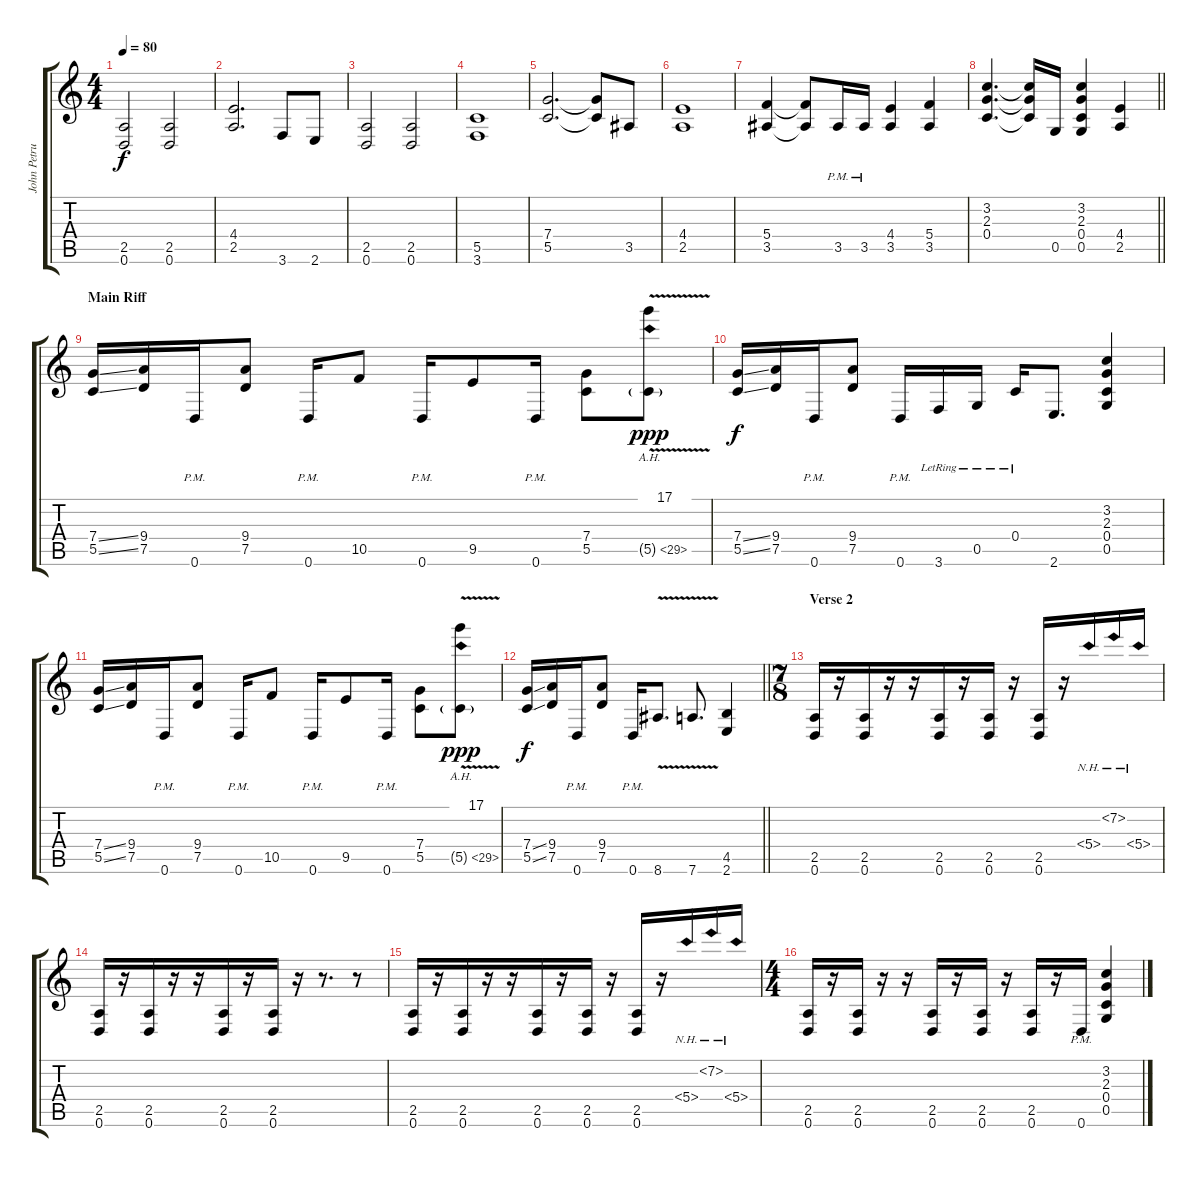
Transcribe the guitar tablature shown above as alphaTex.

\track ("John Petrucci 2" "John Petru") {instrument distortionguitar}
\staff {score tabs}
\tuning (D4 A3 F3 C3 G2 D2) {hide}
\ts (4 4)
\tempo 80
\clef g2
\ks c
(2.5 0.6).2{dy f} (2.5 0.6).2 |
(4.4 2.5).2{d} 3.6.8 2.6.8 |
(2.5 0.6).2 (2.5 0.6).2 |
(5.5 3.6).1 |
(7.4 5.5).2{d} (7.4{t} 5.5{t}).8 3.5.8 |
(4.4 2.5).1 |
(5.4 3.5).4 (5.4{t} 3.5{t}).8 3.5{pm}.16 3.5{pm}.16 (4.4 3.5).4 (5.4 3.5).4 |
\barLineRight lightlight
(3.2 2.3 0.4).4{d} (3.2{t} 2.3{t} 0.4{t}).16 0.5.16 (3.2 2.3 0.4 0.5).4 (4.4 2.5).4 |
\section ("" "Main Riff")
(7.4{ss} 5.5{ss}).16 (9.4 7.5).16 0.6{pm}.16 (9.4 7.5).8 0.6{pm}.16 10.5.8 0.6{pm}.16 9.5.8 0.6{pm}.16 (7.4 5.5).8 (17.1{v} 5.5{ah 24 v g}).8{dy ppp} |
(7.4{ss} 5.5{ss}).16{dy f} (9.4 7.5).16 0.6{pm}.16 (9.4 7.5).8 0.6{pm}.16 3.6{lr}.16 0.5{lr}.16 0.4{lr}.16 2.6.8{d} (3.2 2.3 0.4 0.5).4 |
(7.4{ss} 5.5{ss}).16 (9.4 7.5).16 0.6{pm}.16 (9.4 7.5).8 0.6{pm}.16 10.5.8 0.6{pm}.16 9.5.8 0.6{pm}.16 (7.4 5.5).8 (17.1{v} 5.5{ah 24 v g}).8{dy ppp} |
\barLineRight lightlight
(7.4{ss} 5.5{ss}).16{dy f} (9.4 7.5).16 0.6{pm}.16 (9.4 7.5).8 0.6{pm}.16 8.6{v}.8{d} 7.6{v}.8{d} (4.5 2.6).4 |
\ts (7 8)
\section ("" "Verse 2")
(2.5 0.6).16 r.16 (2.5 0.6).16 r.16 r.16 (2.5 0.6).16 r.16 (2.5 0.6).16 r.16 (2.5 0.6).16 r.16 5.4{nh}.16 7.2{nh}.16 5.4{nh}.16 |
(2.5 0.6).16 r.16 (2.5 0.6).16 r.16 r.16 (2.5 0.6).16 r.16 (2.5 0.6).16 r.16 r.8{d} r.8 |
(2.5 0.6).16 r.16 (2.5 0.6).16 r.16 r.16 (2.5 0.6).16 r.16 (2.5 0.6).16 r.16 (2.5 0.6).16 r.16 5.4{nh}.16 7.2{nh}.16 5.4{nh}.16 |
\ts (4 4)
(2.5 0.6).16 r.16 (2.5 0.6).16 r.16 r.16 (2.5 0.6).16 r.16 (2.5 0.6).16 r.16 (2.5 0.6).16 r.16 0.6{pm}.16 (3.2 2.3 0.4 0.5).4
